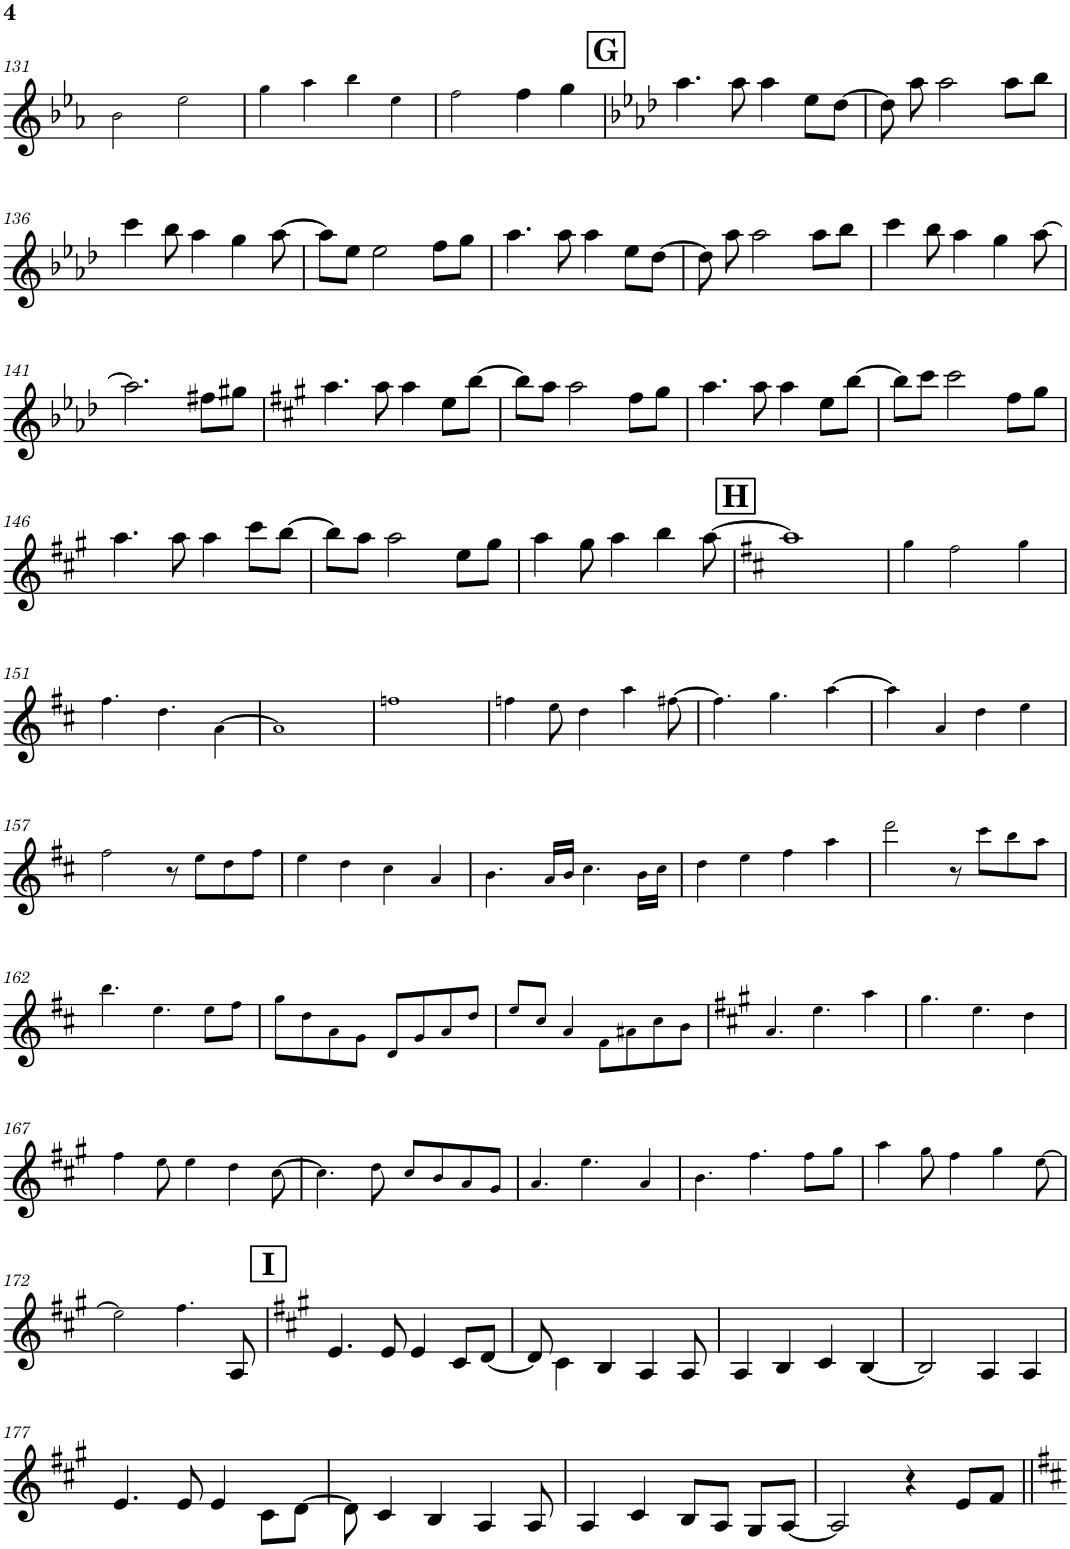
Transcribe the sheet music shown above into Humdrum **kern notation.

**kern
*part1
*staff1
*I"Piano
*I'Pno.
!!LO:PB:g=z
*clefG2
*k[b-e-a-]
*M4/4
=131
2b-!\
2ee-!\
=132
4gg!\
4aa-!\
4bb-!\
4ee-!\
=133
2ff!\
4ff\
4gg\
!!LO:REH:place=s1:a:B:cj:fs=14:t=G
=134
*k[b-e-a-d-]
4.aa-\
8aa-\
4aa-\
8ee-\L
[8dd-\J
=135
8dd-\]
8aa-\
2aa-\
8aa-\L
8bb-\J
!!LO:LB:g=z
=136
4ccc\
8bb-\
4aa-\
4gg\
[8aa-\
=137
8aa-\L]
8ee-\J
2ee-\
8ff\L
8gg\J
=138
4.aa-\
8aa-\
4aa-\
8ee-\L
[8dd-\J
=139
8dd-\]
8aa-\
2aa-\
8aa-\L
8bb-\J
=140
4ccc\
8bb-\
4aa-\
4gg\
[8aa-\
!!LO:LB:g=z
=141
2.aa-\]
8ff#X\L
8gg#X\J
=142
*k[f#c#g#]
4.aa\
8aa\
4aa\
8ee\L
[8bb\J
=143
8bb\L]
8aa\J
2aa\
8ff#\L
8gg#\J
=144
4.aa\
8aa\
4aa\
8ee\L
[8bb\J
=145
8bb\L]
8ccc#\J
2ccc#\
8ff#\L
8gg#\J
!!LO:LB:g=z
=146
4.aa\
8aa\
4aa\
8ccc#\L
[8bb\J
=147
8bb\L]
8aa\J
2aa\
8ee\L
8gg#\J
=148
4aa\
8gg#\
4aa\
4bb\
[8aa\
!!LO:REH:place=s1:a:B:cj:fs=14:t=H
=149
*k[f#c#]
1aa]
=150
4gg!\
2ff#!\
4gg!\
!!LO:LB:g=z
=151
4.ff#!\
4.dd!\
[>4a!\
=152
1a!]
=153
1ffn!
=154
4ffn!\
8ee!\
4dd!\
4aa!\
[8ff#X!\
=155
4.ff#!\]
4.gg!\
[4aa!\
=156
4aa!\]
4a!/
4dd!\
4ee!\
!!LO:LB:g=z
=157
2ff#!\
8r
8ee!\L
8dd!\
8ff#!\J
=158
4ee!\
4dd!\
4cc#!\
4a!/
=159
4.b!\
16a!/LL
16b!/JJ
4.cc#!\
16b!\LL
16cc#!\JJ
=160
4dd!\
4ee!\
4ff#!\
4aa!\
=161
2ddd!\
8r
8ccc#!\L
8bb!\
8aa!\J
!!LO:LB:g=z
=162
4.bb!\
4.ee!\
8ee!\L
8ff#!\J
=163
8gg!\L
8dd!\
8a!\
8g!\J
8d!/L
8g!/
8a!/
8dd!/J
=164
8ee!/L
8cc#!/J
4a!/
8f#!\L
8a#X!\
8cc#!\
8b!\J
=165
*k[f#c#g#]
4.a!/
4.ee!\
4aa!\
=166
4.gg#!\
4.ee!\
4dd!\
!!LO:LB:g=z
=167
4ff#!\
8ee!\
4ee!\
4dd!\
[8cc#!\
=168
4.cc#!\]
8dd!\
8cc#!/L
8b!/
8a!/
8g#!/J
=169
4.a!/
4.ee!\
4a!/
=170
4.b!\
4.ff#!\
8ff#!\L
8gg#!\J
=171
4aa!\
8gg#!\
4ff#!\
4gg#!\
[8ee!\
!!LO:LB:g=z
=172
2ee!\]
4.ff#!\
8A/
!!LO:REH:place=s1:a:B:cj:fs=14:t=I
=173
*k[f#c#g#]
4.e/
8e/
4e/
8c#/L
[8d/J
=174
8d/]
4c#\
4B/
4A/
8A/
=175
4A/
4B/
4c#/
[4B/
=176
2B/]
4A/
4A/
!!LO:LB:g=z
=177
4.e/
8e/
4e/
8c#\L
[8d\J
=178
8d\]
4c#/
4B/
4A/
8A/
=179
4A/
4c#/
8B/L
8A/J
8G#/L
[8A/J
=180
2A/]
4r
8e/L
8f#/J
=||
*-
